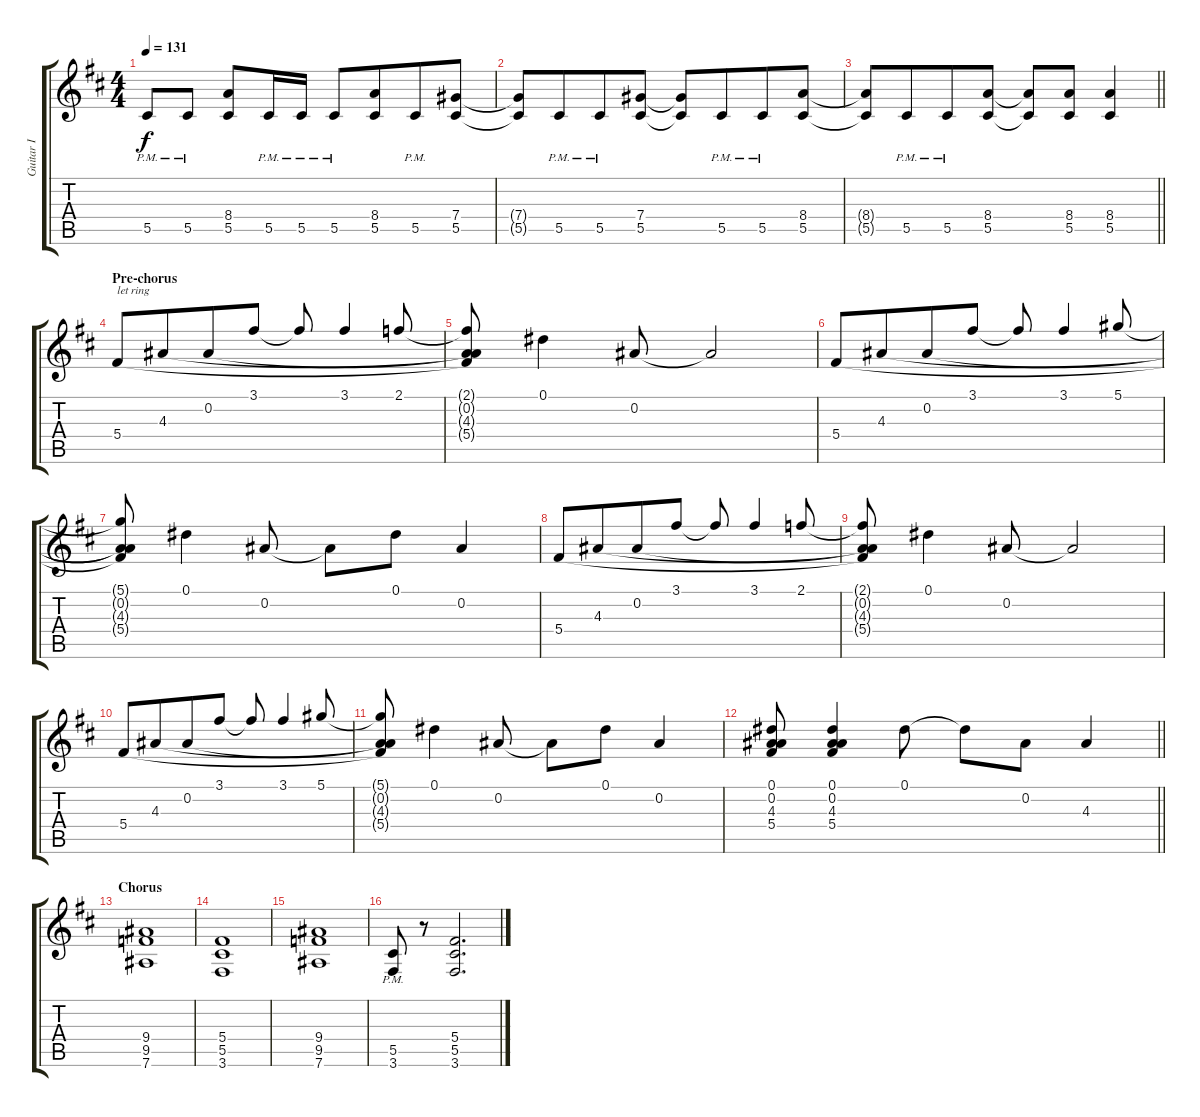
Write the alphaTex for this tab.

\track ("Guitar I" "Guitar I") {instrument distortionguitar}
\staff {score tabs}
\tuning (Eb4 Bb3 Gb3 Db3 Ab2 Eb2) {hide}
\ts (4 4)
\tempo 131
\clef g2
\ks d
5.5{pm}.8{dy f} 5.5{pm}.8 (8.4 5.5).8 5.5{pm}.16 5.5{pm}.16 5.5{pm}.8 (8.4 5.5).8{beam merge} 5.5{pm}.8 (7.4 5.5).8 |
(7.4{t} 5.5{t}).8 5.5{pm}.8{beam merge} 5.5{pm}.8 (7.4 5.5).8 (7.4{t} 5.5{t}).8 5.5{pm}.8{beam merge} 5.5{pm}.8 (8.4 5.5).8 |
\barLineRight lightlight
(8.4{t} 5.5{t}).8 5.5{pm}.8{beam merge} 5.5{pm}.8 (8.4 5.5).8 (8.4{t} 5.5{t}).8 (8.4 5.5).8 (8.4 5.5).4 |
\section ("" "Pre-chorus")
5.4.8{txt "let ring" beam Up} 4.3.8{beam Up beam merge} 0.2.8{beam Up} 3.1.8{beam Up} 3.1{t}.8{beam Up} 3.1.4{beam Up} 2.1.8{beam Up} |
(2.1{t} 0.2{t} 4.3{t} 5.4{t}).8{beam Up} 0.1.4 0.2.8 0.2{t}.2 |
5.4.8{beam Up} 4.3.8{beam Up beam merge} 0.2.8{beam Up} 3.1.8{beam Up} 3.1{t}.8{beam Up} 3.1.4{beam Up} 5.1.8{beam Up} |
(5.1{t} 0.2{t} 4.3{t} 5.4{t}).8{beam Up} 0.1.4 0.2.8 0.2{t}.8 0.1.8 0.2.4 |
5.4.8{beam Up} 4.3.8{beam Up beam merge} 0.2.8{beam Up} 3.1.8{beam Up} 3.1{t}.8{beam Up} 3.1.4{beam Up} 2.1.8{beam Up} |
(2.1{t} 0.2{t} 4.3{t} 5.4{t}).8{beam Up} 0.1.4 0.2.8 0.2{t}.2 |
5.4.8{beam Up} 4.3.8{beam Up beam merge} 0.2.8{beam Up} 3.1.8{beam Up} 3.1{t}.8{beam Up} 3.1.4{beam Up} 5.1.8{beam Up} |
(5.1{t} 0.2{t} 4.3{t} 5.4{t}).8{beam Up} 0.1.4 0.2.8 0.2{t}.8 0.1.8 0.2.4 |
\barLineRight lightlight
(0.1 0.2 4.3 5.4).8 (0.1 0.2 4.3 5.4).4 0.1.8 0.1{t}.8 0.2.8 4.3.4 |
\section ("" "Chorus")
(9.4 9.5 7.6).1 |
(5.4 5.5 3.6).1 |
(9.4 9.5 7.6).1 |
(5.5{pm} 3.6{pm}).8 r.8 (5.4 5.5 3.6).2{d}
